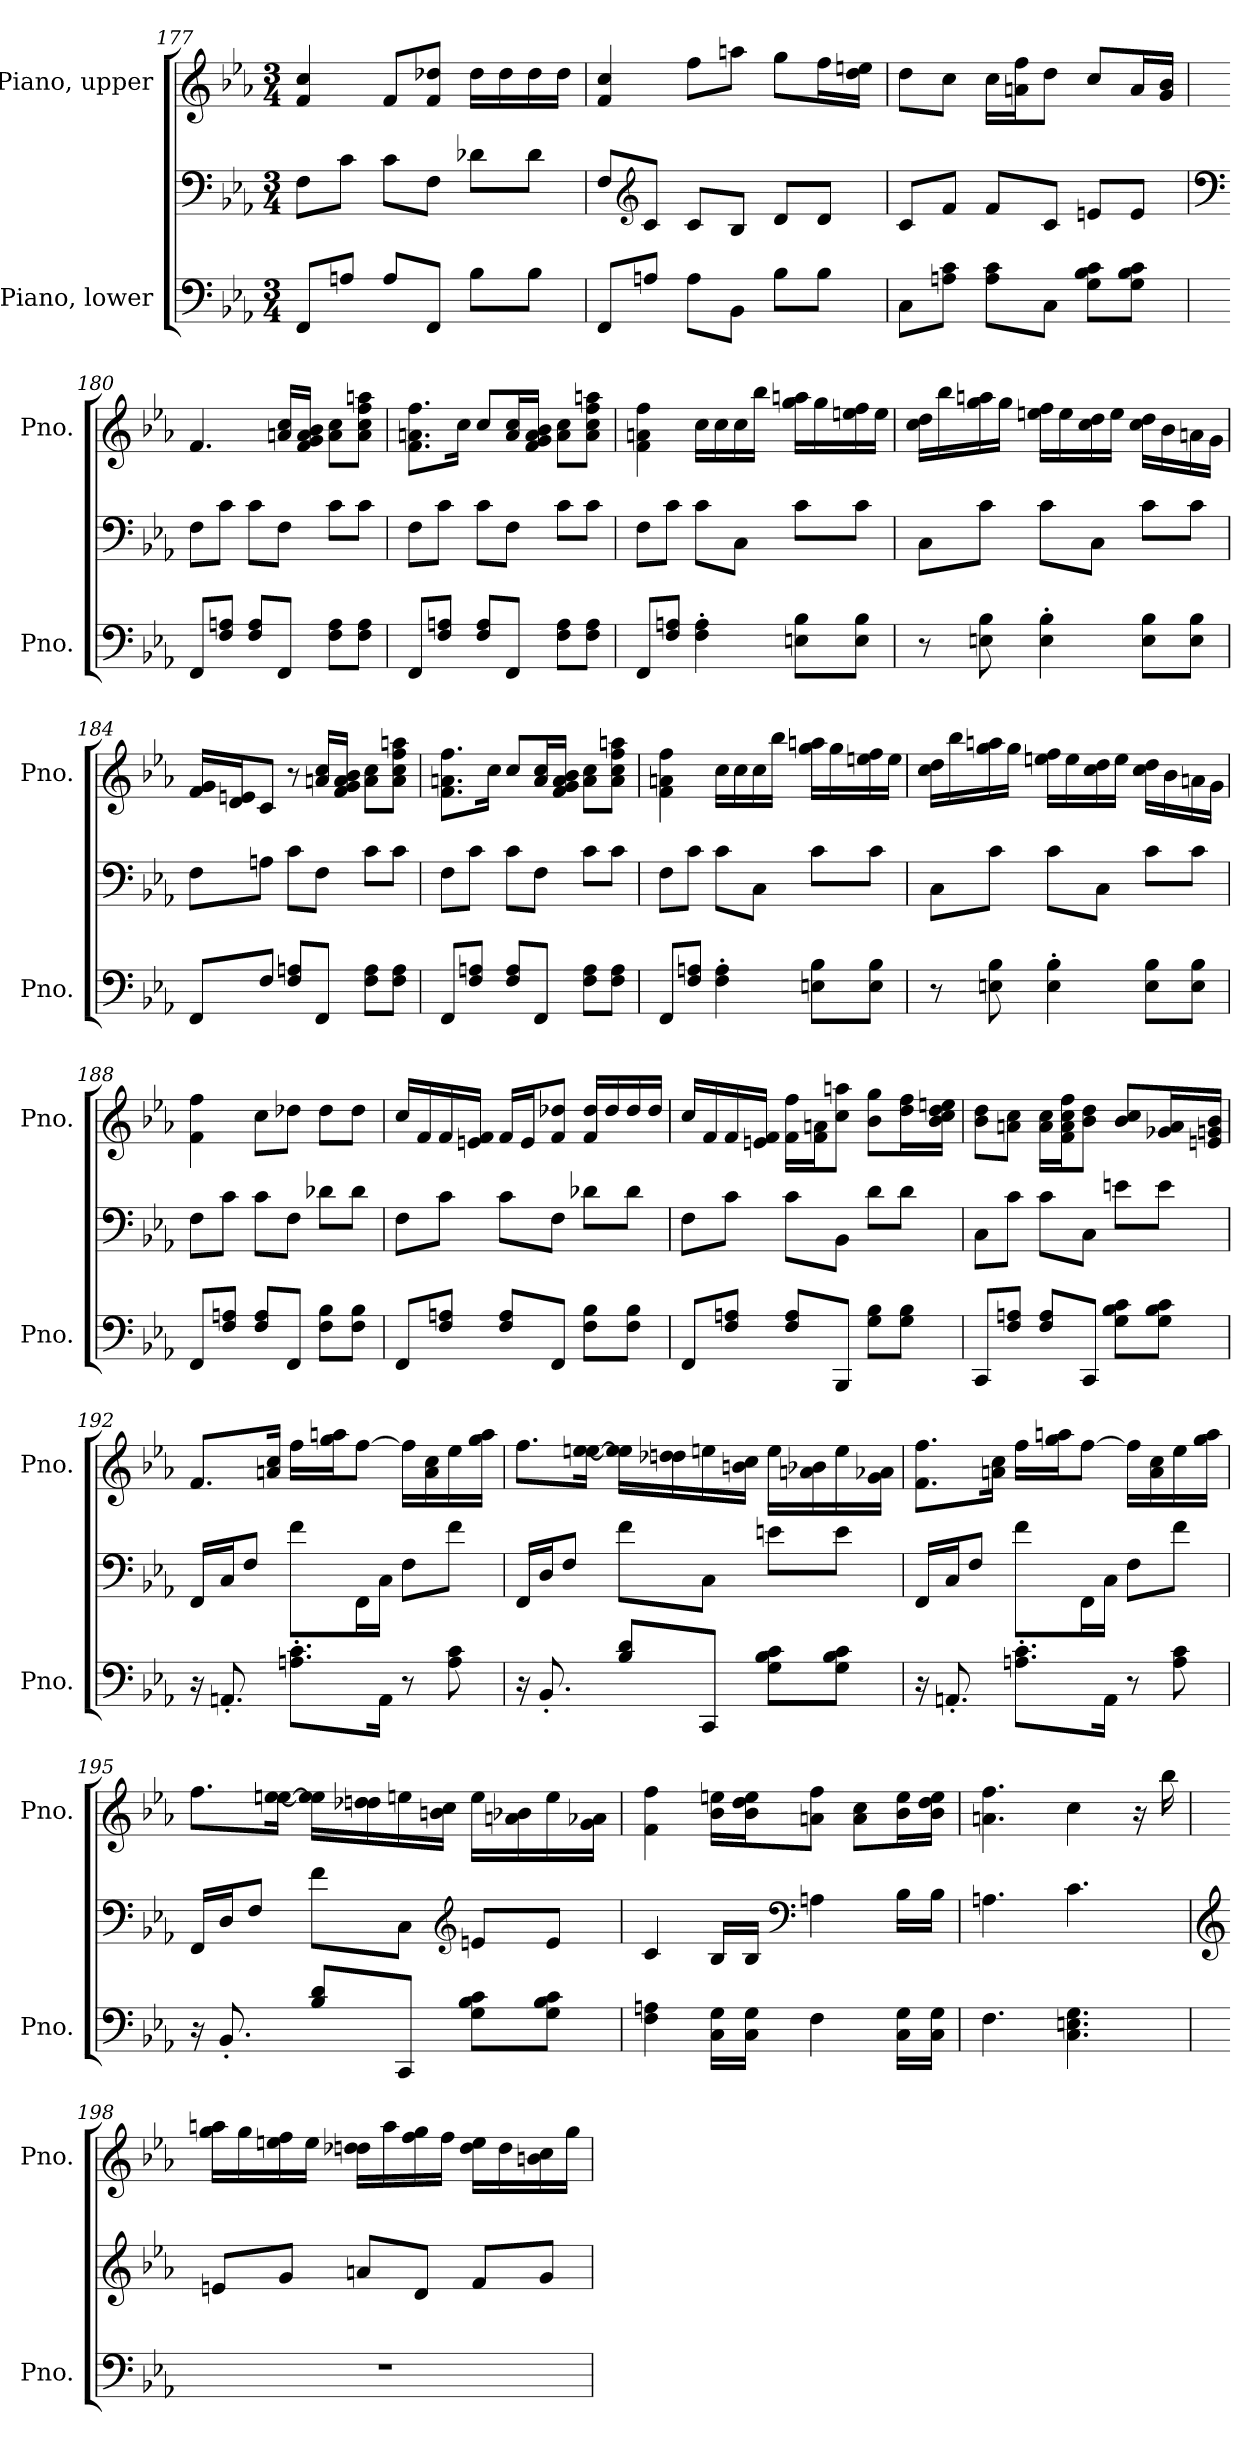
**kern	**kern	**kern
*part2	*part2	*part1
*staff3	*staff2	*staff1
*I"Piano, lower	*	*I"Piano, upper
*I'Pno.	*	*I'Pno.
*clefF4	*clefF4	*clefG2
*k[b-e-a-]	*k[b-e-a-]	*k[b-e-a-]
*M3/4	*M3/4	*M3/4
=177	=177	=177
8FF/L	8F\L	4f/ 4cc/
8An/J	8c\J	.
8A/L	8c\L	8f/L
8FF/J	8F\J	8f/ 8dd-X/J
8B-\L	8d-X\L	16dd-\LL
.	.	16dd-\
8B-\J	8d-\J	16dd-\
.	.	16dd-\JJ
!!LO:LB:g=z
=178	=178	=178
8FF/L	8F/L	4f/ 4cc/
*	*clefG2	*
8An/J	8c/J	.
8A\L	8c/L	8ff\L
8BB-\J	8B-/J	8aan\J
8B-\L	8d/L	8gg\L
8B-\J	8d/J	16ff\L
.	.	16dd\ 16een\JJ
=179	=179	=179
8C\L	8c/L	8dd\L
8An\ 8c\J	8f/J	8cc\J
8A\ 8c\L	8f/L	16cc\LL
.	.	16an\ 16ff\J
8C\J	8c/J	8dd\J
8G\ 8B-\ 8c\L	8en/L	8cc/L
8G\ 8B-\ 8c\J	8e/J	16a/L
.	.	16g/ 16b-/JJ
=180	=180	=180
*	*clefF4	*
8FF/L	8F\L	4.f/
8F/ 8An/J	8c\J	.
8F/ 8A/L	8c\L	.
8FF/J	8F\J	16an/ 16cc/LL
.	.	16f/ 16g/ 16a/ 16b-/JJ
8F\ 8A\L	8c\L	8a\ 8cc\L
8F\ 8A\J	8c\J	8a\ 8cc\ 8ff\ 8aan\J
!!LO:PB:g=z
=181	=181	=181
8FF/L	8F\L	8.f\ 8.an\ 8.ff\L
8F/ 8An/J	8c\J	.
.	.	16cc\Jk
8F/ 8A/L	8c\L	8cc/L
8FF/J	8F\J	16a/ 16cc/L
.	.	16f/ 16g/ 16a/ 16b-/JJ
8F\ 8A\L	8c\L	8a\ 8cc\L
8F\ 8A\J	8c\J	8a\ 8cc\ 8ff\ 8aan\J
=182	=182	=182
8FF/L	8F\L	4f\ 4an\ 4ff\
8F/ 8An/J	8c\J	.
4F\' 4A\'	8c\L	16cc\LL
.	.	16cc\
.	8C\J	16cc\
.	.	16bb-\JJ
8En\ 8B-\L	8c\L	16gg\ 16aan\LL
.	.	16gg\
8E\ 8B-\J	8c\J	16een\ 16ff\
.	.	16ee\JJ
=183	=183	=183
8r	8C\L	16cc\ 16dd\LL
.	.	16bb-\
8En\ 8B-\	8c\J	16gg\ 16aan\
.	.	16gg\JJ
4E\' 4B-\'	8c\L	16een\ 16ff\LL
.	.	16ee\
.	8C\J	16cc\ 16dd\
.	.	16ee\JJ
8E\ 8B-\L	8c\L	16cc\ 16dd\LL
.	.	16b-\
8E\ 8B-\J	8c\J	16an\
.	.	16g\JJ
!!LO:LB:g=z
=184	=184	=184
8FF/L	8F\L	16f/ 16g/LL
.	.	16d/ 16en/J
8F/J	8An\J	8c/J
8F/ 8An/L	8c\L	8r
8FF/J	8F\J	16an/ 16cc/LL
.	.	16f/ 16g/ 16a/ 16b-/JJ
8F\ 8A\L	8c\L	8a\ 8cc\L
8F\ 8A\J	8c\J	8a\ 8cc\ 8ff\ 8aan\J
=185	=185	=185
8FF/L	8F\L	8.f\ 8.an\ 8.ff\L
8F/ 8An/J	8c\J	.
.	.	16cc\Jk
8F/ 8A/L	8c\L	8cc/L
8FF/J	8F\J	16a/ 16cc/L
.	.	16f/ 16g/ 16a/ 16b-/JJ
8F\ 8A\L	8c\L	8a\ 8cc\L
8F\ 8A\J	8c\J	8a\ 8cc\ 8ff\ 8aan\J
=186	=186	=186
8FF/L	8F\L	4f\ 4an\ 4ff\
8F/ 8An/J	8c\J	.
4F\' 4A\'	8c\L	16cc\LL
.	.	16cc\
.	8C\J	16cc\
.	.	16bb-\JJ
8En\ 8B-\L	8c\L	16gg\ 16aan\LL
.	.	16gg\
8E\ 8B-\J	8c\J	16een\ 16ff\
.	.	16ee\JJ
!!LO:LB:g=z
=187	=187	=187
8r	8C\L	16cc\ 16dd\LL
.	.	16bb-\
8En\ 8B-\	8c\J	16gg\ 16aan\
.	.	16gg\JJ
4E\' 4B-\'	8c\L	16een\ 16ff\LL
.	.	16ee\
.	8C\J	16cc\ 16dd\
.	.	16ee\JJ
8E\ 8B-\L	8c\L	16cc\ 16dd\LL
.	.	16b-\
8E\ 8B-\J	8c\J	16an\
.	.	16g\JJ
=188	=188	=188
8FF/L	8F\L	4f\ 4ff\
8F/ 8An/J	8c\J	.
8F/ 8A/L	8c\L	8cc\L
8FF/J	8F\J	8dd-X\J
8F\ 8B-\L	8d-X\L	8dd-\L
8F\ 8B-\J	8d-\J	8dd-\J
=189	=189	=189
8FF/L	8F\L	16cc/LL
.	.	16f/
8F/ 8An/J	8c\J	16f/
.	.	16en/ 16f/JJ
8F/ 8A/L	8c\L	16f/LL
.	.	16e/J
8FF/J	8F\J	8f/ 8dd-X/J
8F\ 8B-\L	8d-X\L	16f/ 16dd-/LL
.	.	16dd-/
8F\ 8B-\J	8d-\J	16dd-/
.	.	16dd-/JJ
!!LO:LB:g=z
=190	=190	=190
8FF/L	8F\L	16cc/LL
.	.	16f/
8F/ 8An/J	8c\J	16f/
.	.	16en/ 16f/JJ
8F/ 8A/L	8c\L	16f\ 16ff\LL
.	.	16f\ 16an\J
8BBB-/J	8BB-\J	8cc\ 8aan\J
8G\ 8B-\L	8d\L	8b-\ 8gg\L
8G\ 8B-\J	8d\J	16dd\ 16ff\L
.	.	16b-\ 16cc\ 16dd\ 16een\JJ
=191	=191	=191
8CC/L	8C\L	8b-\ 8dd\L
8F/ 8An/J	8c\J	8an\ 8cc\J
8F/ 8A/L	8c\L	16a\ 16cc\LL
.	.	16f\ 16a\ 16cc\ 16ff\J
8CC/J	8C\J	8b-\ 8dd\J
8G\ 8B-\ 8c\L	8en\L	8b-/ 8cc/L
8G\ 8B-\ 8c\J	8e\J	16g-X/ 16a/L
.	.	16en/ 16gn/ 16b-/JJ
!!LO:PB:g=z
=192	=192	=192
16r	16FF/LL	8.f/L
8.AAn'/	16C/J	.
.	8F/J	.
.	.	16an/ 16cc/Jk
8.An\' 8.c\'L	8f\L	16ff\LL
.	.	16gg\ 16aan\J
.	16FF\L	[8ff\J
16AA\Jk	16C\JJ	.
8r	8F\L	16ff\LL]
.	.	16a\ 16cc\
8A\ 8c\	8f\J	16ee-\
.	.	16gg\ 16aa\JJ
=193	=193	=193
16r	16FF/LL	8.ff\L
8.BB-'/	16D/J	.
.	8F/J	.
.	.	[16ee-\ [16een\Jk
8B-/ 8d/L	8f\L	16ee-\] 16ee\]LL
.	.	16dd-X\ 16ddn\
8CC/J	8C\J	16een\
.	.	16bn\ 16cc\JJ
8G\ 8B-\ 8c\L	8en\L	16ee\LL
.	.	16an\ 16b-X\
8G\ 8B-\ 8c\J	8e\J	16ee\
.	.	16g\ 16a-X\JJ
!!LO:LB:g=z
=194	=194	=194
16r	16FF/LL	8.f\ 8.ff\L
8.AAn'/	16C/J	.
.	8F/J	.
.	.	16an\ 16cc\Jk
8.An\' 8.c\'L	8f\L	16ff\LL
.	.	16gg\ 16aan\J
.	16FF\L	[8ff\J
16AA\Jk	16C\JJ	.
8r	8F\L	16ff\LL]
.	.	16a\ 16cc\
8A\ 8c\	8f\J	16ee-\
.	.	16gg\ 16aa\JJ
=195	=195	=195
16r	16FF/LL	8.ff\L
8.BB-'/	16D/J	.
.	8F/J	.
.	.	[16ee-\ [16een\Jk
8B-/ 8d/L	8f\L	16ee-\] 16ee\]LL
.	.	16dd-X\ 16ddn\
8CC/J	8C\J	16een\
.	.	16bn\ 16cc\JJ
*	*clefG2	*
8G\ 8B-\ 8c\L	8en/L	16ee\LL
.	.	16an\ 16b-X\
8G\ 8B-\ 8c\J	8e/J	16ee\
.	.	16g\ 16a-X\JJ
!!LO:LB:g=z
=196	=196	=196
4F\ 4An\	4c/	4f\ 4ff\
16C\ 16G\LL	16B-/LL	16b-\ 16een\LL
16C\ 16G\JJ	16B-/JJ	16b-\ 16dd\ 16ee\J
*	*clefF4	*
4F\	4An\	8an\ 8ff\J
.	.	8a\ 8cc\L
16C\ 16G\LL	16B-\LL	16b-\ 16ee\L
16C\ 16G\JJ	16B-\JJ	16b-\ 16dd\ 16ee\JJ
=197	=197	=197
4.F\	4.An\	4.an\ 4.ff\
4.C\ 4.En\ 4.G\	4.c\	4cc\
.	.	16r
.	.	16bb-\
=198	=198	=198
*	*clefG2	*
2.r	8en/L	16gg\ 16aan\LL
.	.	16gg\
.	8g/J	16een\ 16ff\
.	.	16ee\JJ
.	8an/L	16dd-X\ 16ddn\LL
.	.	16aa\
.	8d/J	16ff\ 16gg\
.	.	16ff\JJ
.	8f/L	16dd\ 16ee\LL
.	.	16dd\
.	8g/J	16bn\ 16cc\
.	.	16gg\JJ
=	=	=
*-	*-	*-
